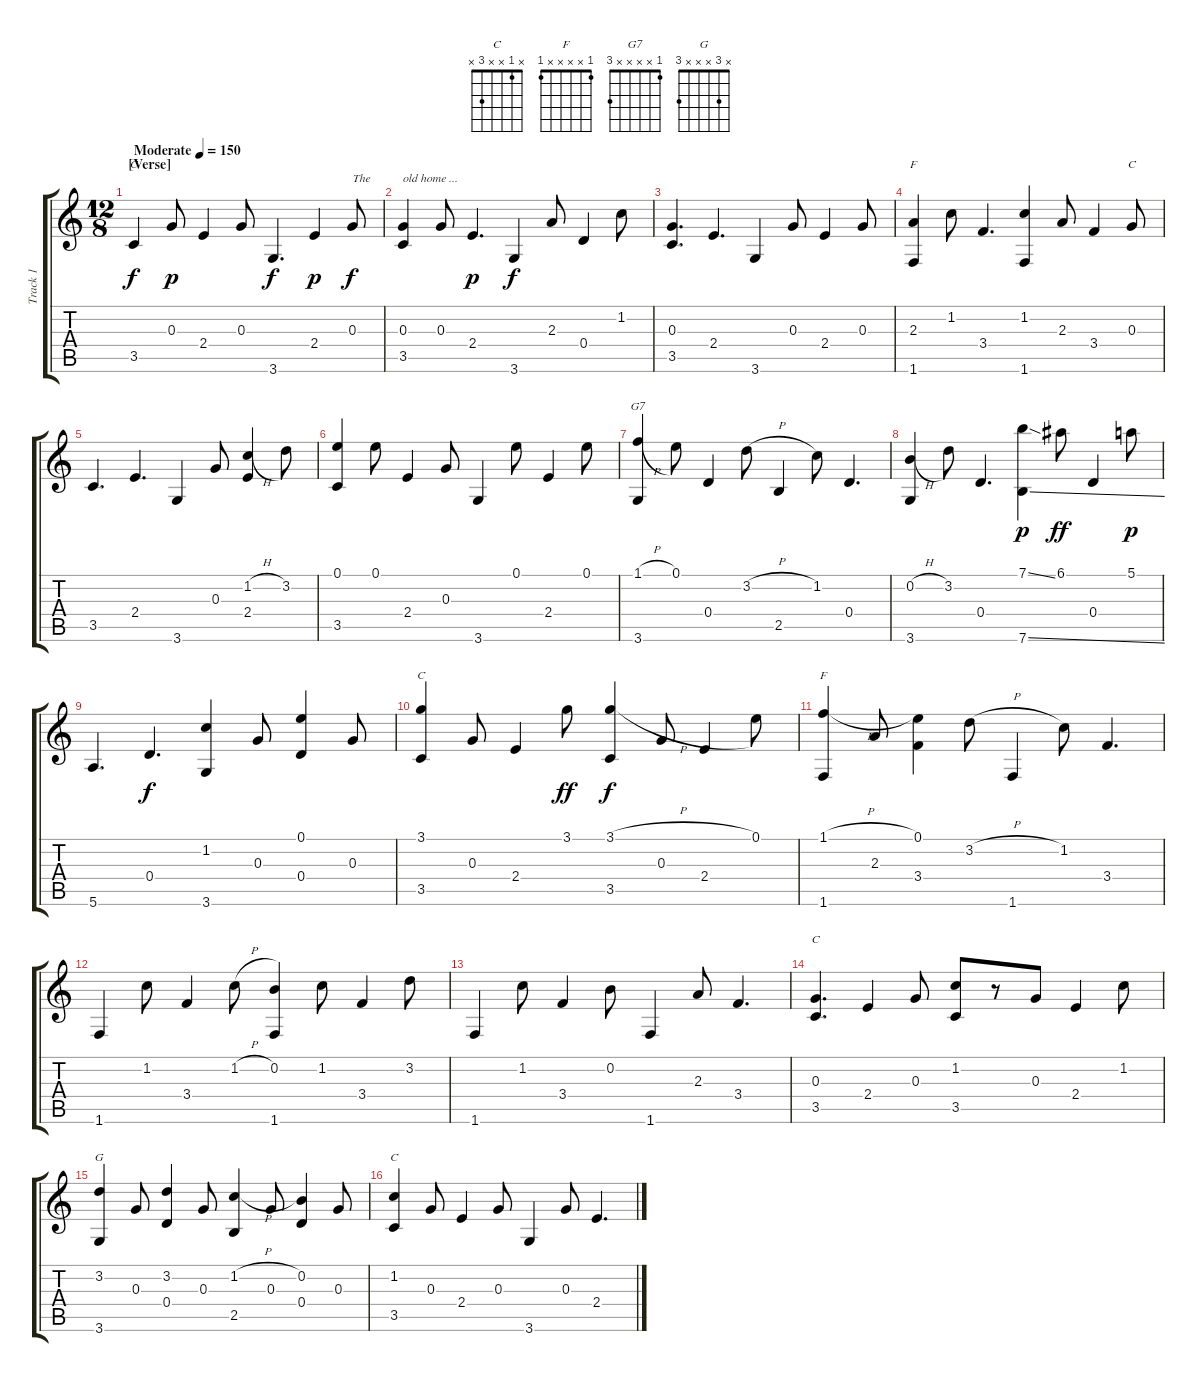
\track ("Track 1" "Track 1") {instrument acousticguitarsteel}
\staff {score tabs}
\tuning (E4 B3 G3 D3 A2 E2) {hide}
\chord ("C" x x x x 3 x)
\chord ("F" x x 2 x x 1)
\chord ("C" x x 0 x x x)
\chord ("G7" 1 x x x x 3)
\chord ("C" 3 x x x 3 x)
\chord ("F" 1 x x x x 1)
\chord ("C" x x 0 x 3 x)
\chord ("G" x 3 x x x 3)
\chord ("C" x 1 x x 3 x)
\ts (12 8)
\section ("" "[Verse]")
\tempo (150 "Moderate")
\clef g2
\ks c
3.5.4{ch "C" dy f instrument acousticguitarsteel} 0.3.8{dy p} 2.4.4 0.3.8 3.6.4{d dy f} 2.4.4{dy p} 0.3.8{txt "The" dy f} |
(0.3 3.5).4{txt "old home ..."} 0.3.8 2.4.4{d dy p} 3.6.4{dy f} 2.3.8 0.4.4 1.2.8 |
(0.3 3.5).4{d} 2.4.4{d} 3.6.4 0.3.8 2.4.4 0.3.8 |
(2.3 1.6).4{ch "F"} 1.2.8 3.4.4{d} (1.2 1.6).4 2.3.8 3.4.4 0.3.8{ch "C"} |
3.5.4{d} 2.4.4{d} 3.6.4 0.3.8 (1.2{h} 2.4).4 3.2.8 |
(0.1 3.5).4 0.1.8 2.4.4 0.3.8 3.6.4 0.1.8 2.4.4 0.1.8 |
(1.1{h} 3.6).4{ch "G7"} 0.1.8 0.4.4 3.2{h}.8 2.5.4 1.2.8 0.4.4{d} |
(0.2{h} 3.6).4 3.2.8 0.4.4{d} (7.1{ss} 7.6{ss}).4{dy p} 6.1.8{dy ff} 0.4.4 5.1.8{dy p} |
5.6.4{d} 0.4.4{d dy f} (1.2 3.6).4 0.3.8 (0.1 0.4).4 0.3.8 |
(3.1 3.5).4{ch "C"} 0.3.8 2.4.4 3.1.8{dy ff} (3.1{h} 3.5).4{dy f} 0.3.8 2.4.4 0.1.8 |
(1.1{h} 1.6).4{ch "F"} 2.3.8 (0.1 3.4).4 3.2{h}.8 1.6.4 1.2.8 3.4.4{d} |
1.6.4 1.2.8 3.4.4 1.2{h}.8 (0.2 1.6).4 1.2.8 3.4.4 3.2.8 |
1.6.4 1.2.8 3.4.4 0.2.8 1.6.4 2.3.8 3.4.4{d} |
(0.3 3.5).4{d ch "C"} 2.4.4 0.3.8 (1.2 3.5).8 r.8 0.3.8 2.4.4 1.2.8 |
(3.2 3.6).4{ch "G"} 0.3.8 (3.2 0.4).4 0.3.8 (1.2{h} 2.5).4 0.3.8 (0.2 0.4).4 0.3.8 |
(1.2 3.5).4{ch "C"} 0.3.8 2.4.4 0.3.8 3.6.4 0.3.8 2.4.4{d}
